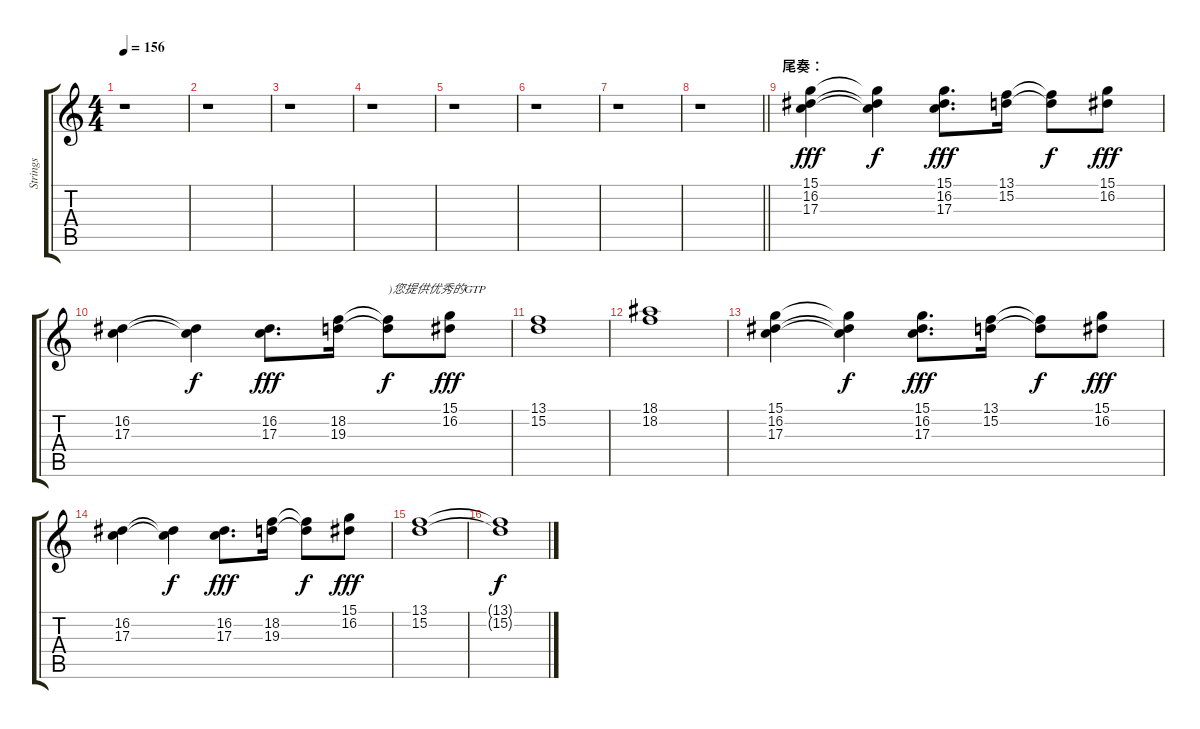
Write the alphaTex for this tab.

\track ("Strings" "Strings") {instrument synthvoice}
\staff {score tabs}
\tuning (E4 B3 G3 D3 A2 E2) {hide}
\ts (4 4)
\tempo 156
\clef g2
\ks c
r.1{dy f} |
r.1 |
r.1 |
r.1 |
r.1 |
r.1 |
r.1 |
\barLineRight lightlight
r.1 |
\section ("" "尾奏：")
(15.1 16.2 17.3).4{dy fff volume 16} (15.1{t} 16.2{t} 17.3{t}).4{dy f} (15.1 16.2 17.3).8{d dy fff} (13.1 15.2).16 (13.1{t} 15.2{t}).8{dy f} (15.1 16.2).8{dy fff} |
(16.2 17.3).4 (16.2{t} 17.3{t}).4{dy f} (16.2 17.3).8{d dy fff} (18.2 19.3).16 (18.2{t} 19.3{t}).8{txt ")您提供优秀的GTP" dy f} (15.1 16.2).8{dy fff} |
(13.1 15.2).1 |
(18.1 18.2).1 |
(15.1 16.2 17.3).4 (15.1{t} 16.2{t} 17.3{t}).4{dy f} (15.1 16.2 17.3).8{d dy fff} (13.1 15.2).16 (13.1{t} 15.2{t}).8{dy f} (15.1 16.2).8{dy fff} |
(16.2 17.3).4 (16.2{t} 17.3{t}).4{dy f} (16.2 17.3).8{d dy fff} (18.2 19.3).16 (18.2{t} 19.3{t}).8{dy f} (15.1 16.2).8{dy fff} |
(13.1 15.2).1 |
(13.1{t} 15.2{t}).1{dy f}
